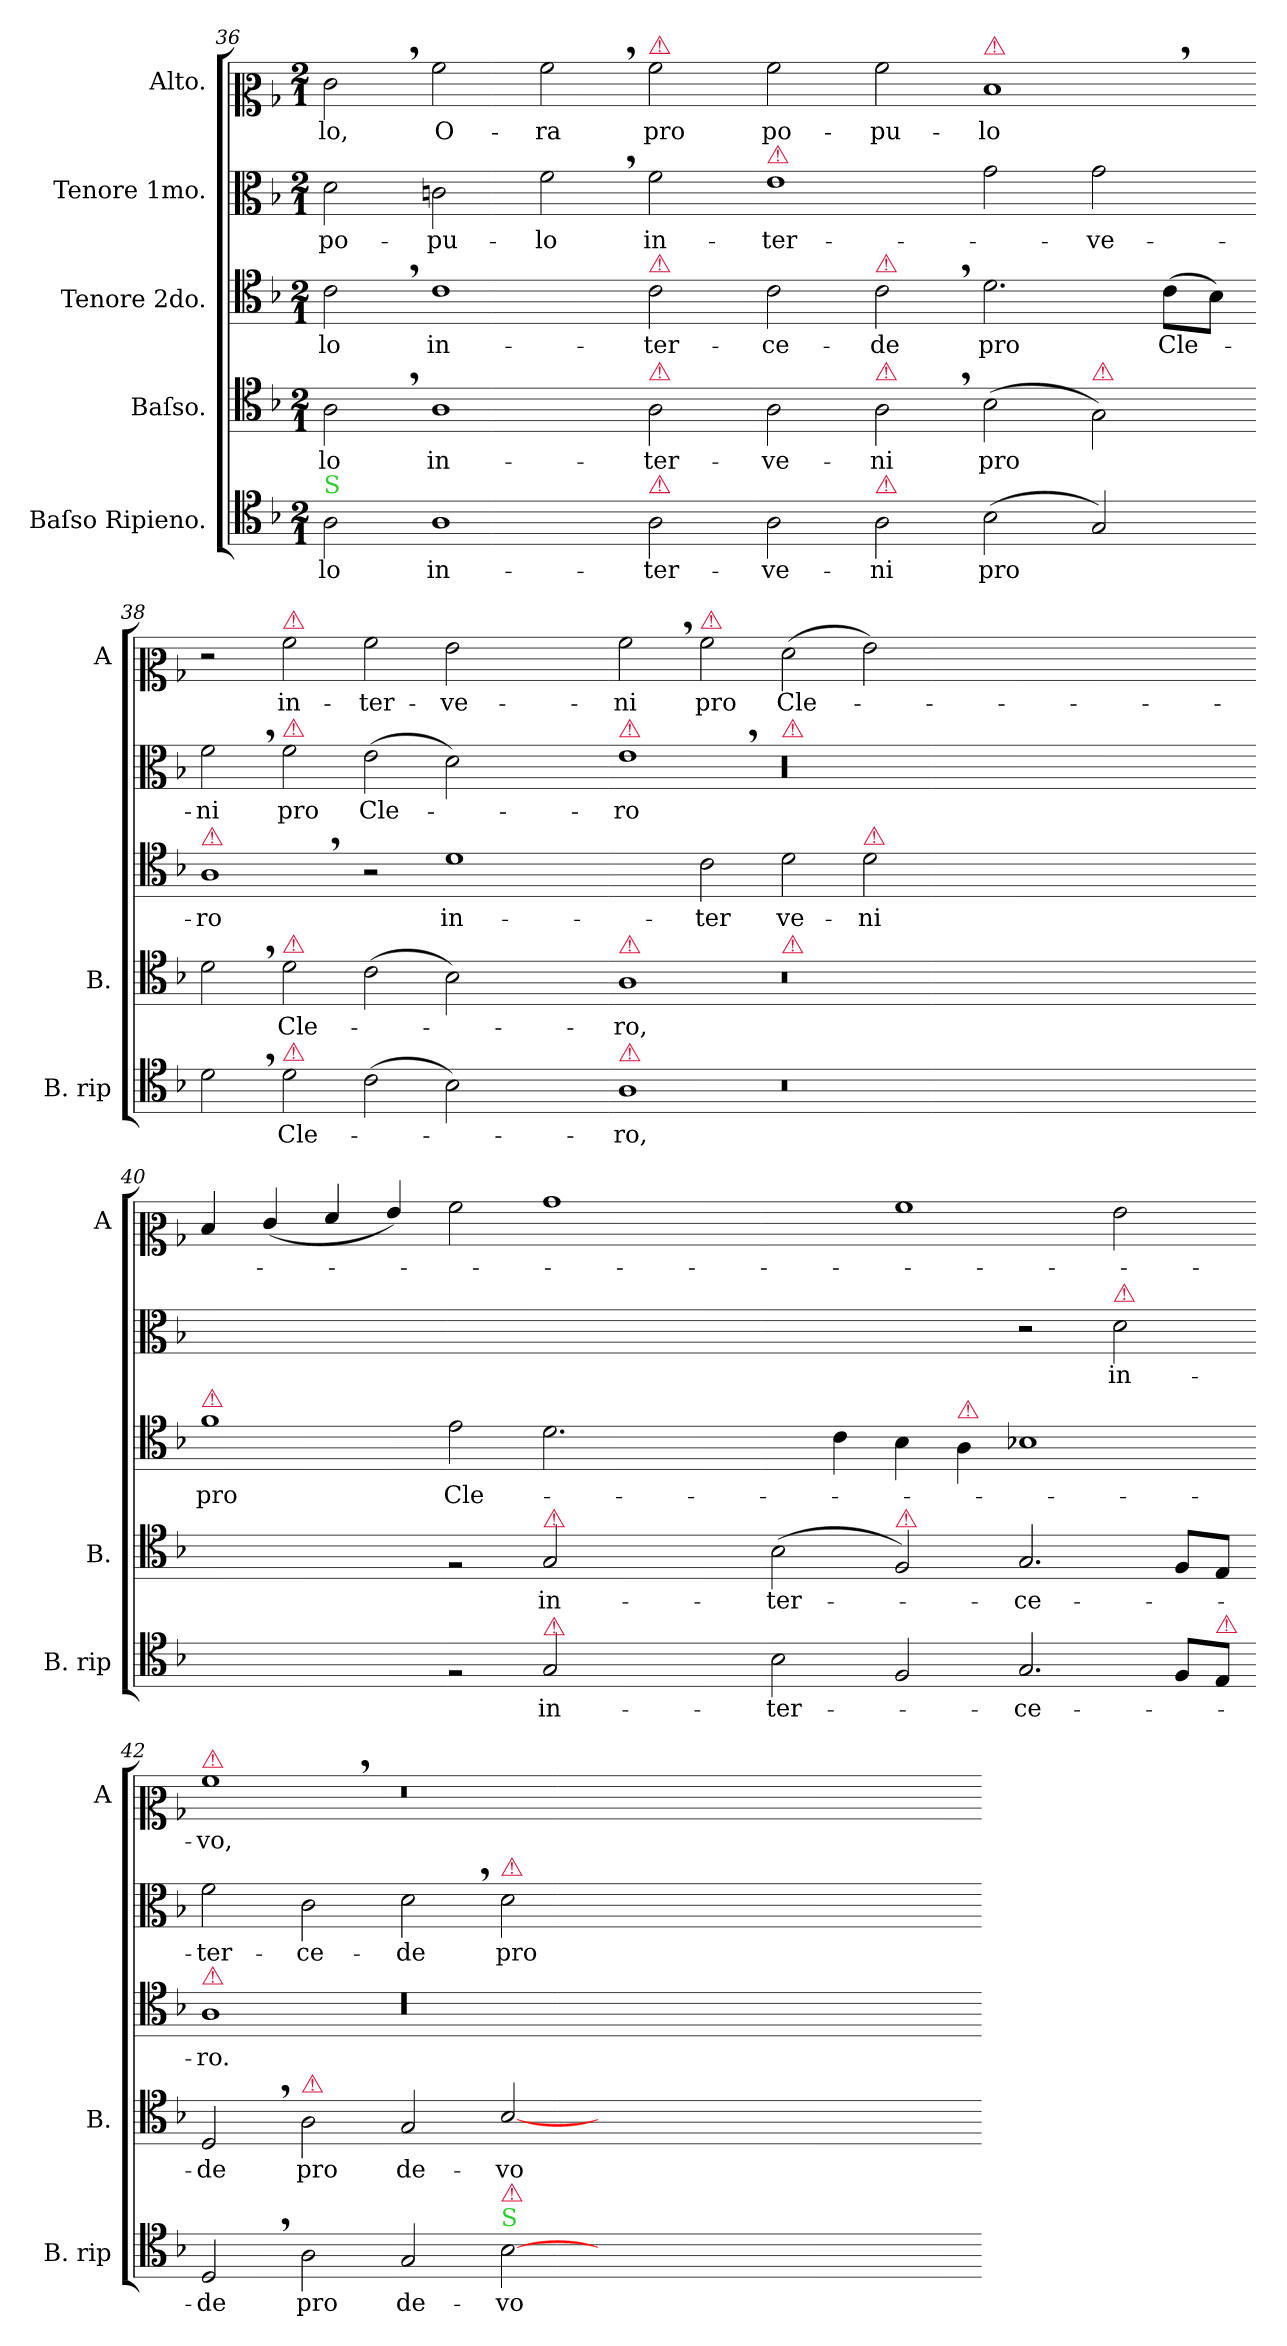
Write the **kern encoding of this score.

**kern	**text	**kern	**text	**kern	**text	**kern	**text	**kern	**text
*part5	*part5	*part4	*part4	*part3	*part3	*part2	*part2	*part1	*part1
*staff5	*staff5	*staff4	*staff4	*staff3	*staff3	*staff2	*staff2	*staff1	*staff1
*I"Baſso Ripieno.	*	*I"Baſso.	*	*I"Tenore 2do.	*	*I"Tenore 1mo.	*	*I"Alto.	*
*I'B. rip	*	*I'B.	*	*	*	*	*	*I'A	*
*clefC4	*	*clefC4	*	*clefC4	*	*clefC3	*	*clefC2	*
*k[b-]	*	*k[b-]	*	*k[b-]	*	*k[b-]	*	*k[b-]	*
*M2/1	*	*M2/1	*	*M2/1	*	*M2/1	*	*M2/1	*
=36	=36	=36	=36	=36	=36	=36	=36	=36	=36
!LO:TX:a:color=limegreen:t=S	!	!	!	!	!	!	!	!	!
2A\	-lo	2A,<\	-lo	2c,<\	-lo	2d\	po-	2e,<\	-lo,
1A	in-	1A	in-	1c	in-	2cn\	-pu-	2a\	O-
.	.	.	.	.	.	2f,<\	-lo	2a,<\	-ra
!	!	!	!	!	!	!	!	!LO:TX:a:color=crimson:t=⚠	!
!	!	!	!	!LO:TX:a:color=crimson:t=⚠	!	!	!	!	!
!	!	!LO:TX:a:color=crimson:t=⚠	!	!	!	!	!	!	!
!LO:TX:a:color=crimson:t=⚠	!	!	!	!	!	!	!	!	!
2A\	-ter-	2A\	-ter-	2c\	-ter-	2f\	in-	2a\	pro
=37-	=37-	=37-	=37-	=37-	=37-	=37-	=37-	=37-	=37-
!	!	!	!	!	!	!LO:TX:a:color=crimson:t=⚠	!	!	!
2A\	-ve-	2A\	-ve-	2c\	-ce-	1e	-ter-	2a\	po-
!	!	!	!	!LO:TX:a:color=crimson:t=⚠	!	!	!	!	!
!	!	!LO:TX:a:color=crimson:t=⚠	!	!	!	!	!	!	!
!LO:TX:a:color=crimson:t=⚠	!	!	!	!	!	!	!	!	!
2A\	-ni	2A,<\	-ni	2c,<\	-de	.	.	2a\	-pu-
!	!	!	!	!	!	!	!	!LO:TX:a:color=crimson:t=⚠	!
(2B-\	pro	(2B-\	pro	2.d\	pro	2g\	.	1d,<	-lo
!	!	!LO:TX:a:color=crimson:t=⚠	!	!	!	!	!	!	!
2G/)	.	2G\)	.	.	.	2g\	-ve-	.	.
.	.	.	.	(8c\L	Cle-	.	.	.	.
.	.	.	.	8B-\J)	.	.	.	.	.
=38-	=38-	=38-	=38-	=38-	=38-	=38-	=38-	=38-	=38-
!	!	!	!	!LO:TX:a:color=crimson:t=⚠	!	!	!	!	!
2d,<\	.	2d,<\	.	1A,<	-ro	2f,<\	-ni	2r	.
!	!	!	!	!	!	!	!	!LO:TX:a:color=crimson:t=⚠	!
!	!	!	!	!	!	!LO:TX:a:color=crimson:t=⚠	!	!	!
!	!	!LO:TX:a:color=crimson:t=⚠	!	!	!	!	!	!	!
!LO:TX:a:color=crimson:t=⚠	!	!	!	!	!	!	!	!	!
2d\	Cle-	2d\	Cle-	.	.	2f\	pro	2a\	in-
(2c\	.	(2c\	.	2r	.	(2e\	Cle-	2a\	-ter-
2B-\)	.	2B-\)	.	1d\	in-	2d\)	.	2g\	-ve-
2ryy	.	2ryy	.	.	.	2ryy	.	2ryy	.
=39-	=39-	=39-	=39-	=39-	=39-	=39-	=39-	=39-	=39-
!	!	!	!	!	!	!LO:TX:a:color=crimson:t=⚠	!	!	!
!	!	!LO:TX:a:color=crimson:t=⚠	!	!	!	!	!	!	!
!LO:TX:a:color=crimson:t=⚠	!	!	!	!	!	!	!	!	!
1A	-ro,	1A	-ro,	2ryy	.	1e,<	-ro	2a,<\	-ni
!	!	!	!	!	!	!	!	!LO:TX:a:color=crimson:t=⚠	!
.	.	.	.	2c\	-ter	.	.	2a\	pro
!	!	!	!	!	!	!LO:TX:a:color=crimson:t=⚠	!	!	!
!	!	!LO:TX:a:color=crimson:t=⚠	!	!	!	!	!	!	!
0r	.	0r	.	2d\	ve-	00r	.	(2f\	Cle-
!	!	!	!	!LO:TX:a:color=crimson:t=⚠	!	!	!	!	!
.	.	.	.	2d\	-ni	.	.	2g\)	.
.	.	.	.	0.ryy	.	.	.	0.ryy	.
0ryy	.	0ryy	.	.	.	.	.	.	.
=40-	=40-	=40-	=40-	=40-	=40-	=40-	=40-	=40-	=40-
!	!	!	!	!LO:TX:a:color=crimson:t=⚠	!	!	!	!	!
1ryy	.	1ryy	.	1f	pro	0ryy	.	4d/	.
.	.	.	.	.	.	.	.	(4e/	.
.	.	.	.	.	.	.	.	4f/	.
.	.	.	.	.	.	.	.	4g/)	.
2rF	.	2rF	.	2e\	Cle-	.	.	2a\	.
!	!	!LO:TX:a:color=crimson:t=⚠	!	!	!	!	!	!	!
!LO:TX:a:color=crimson:t=⚠	!	!	!	!	!	!	!	!	!
2G/	in-	2G/	in-	2.d\	.	.	.	1b-\	.
2ryy	.	2ryy	.	.	.	2ryy	.	.	.
.	.	.	.	4ryy	.	.	.	.	.
=41-	=41-	=41-	=41-	=41-	=41-	=41-	=41-	=41-	=41-
2B-\	-ter-	(2B-\	-ter-	4ryy	.	1ryy	.	2ryy	.
.	.	.	.	4c\	.	.	.	.	.
!	!	!LO:TX:a:color=crimson:t=⚠	!	!	!	!	!	!	!
2F/	.	2F/)	.	4B-\	.	.	.	1a\	.
!	!	!	!	!LO:TX:a:color=crimson:t=⚠	!	!	!	!	!
.	.	.	.	4A\	.	.	.	.	.
2.G/	-ce-	2.G/	-ce-	1B-X	.	2r	.	.	.
!	!	!	!	!	!	!LO:TX:a:color=crimson:t=⚠	!	!	!
.	.	.	.	.	.	2d\	in-	2g\	.
8F/L	.	8F/L	.	.	.	.	.	.	.
!LO:TX:a:color=crimson:t=⚠	!	!	!	!	!	!	!	!	!
8E/J	.	8E/J	.	.	.	.	.	.	.
=42-	=42-	=42-	=42-	=42-	=42-	=42-	=42-	=42-	=42-
!	!	!	!	!	!	!	!	!LO:TX:a:color=crimson:t=⚠	!
!	!	!	!	!LO:TX:a:color=crimson:t=⚠	!	!	!	!	!
2D,</	-de	2D,</	-de	1A	-ro.	2f\	-ter-	1a,<	-vo,
!	!	!LO:TX:a:color=crimson:t=⚠	!	!	!	!	!	!	!
2A\	pro	2A\	pro	.	.	2c\	-ce-	.	.
2G/	de-	2G/	de-	00rc	.	2d,<\	-de	0r	.
!	!	!	!	!	!	!LO:TX:a:color=crimson:t=⚠	!	!	!
!LO:TX:a:color=limegreen:t=S	!	!	!	!	!	!	!	!	!
!LO:TX:a:color=crimson:t=⚠	!	!	!	!	!	!	!	!	!
[2B-\	-vo-	[2B-/	-vo-	.	.	2d\	pro	.	.
0.ryy	.	0.ryy	.	.	.	0.ryy	.	.	.
.	.	.	.	.	.	.	.	0ryy	.
=-	=-	=-	=-	=-	=-	=-	=-	=-	=-
*-	*-	*-	*-	*-	*-	*-	*-	*-	*-
